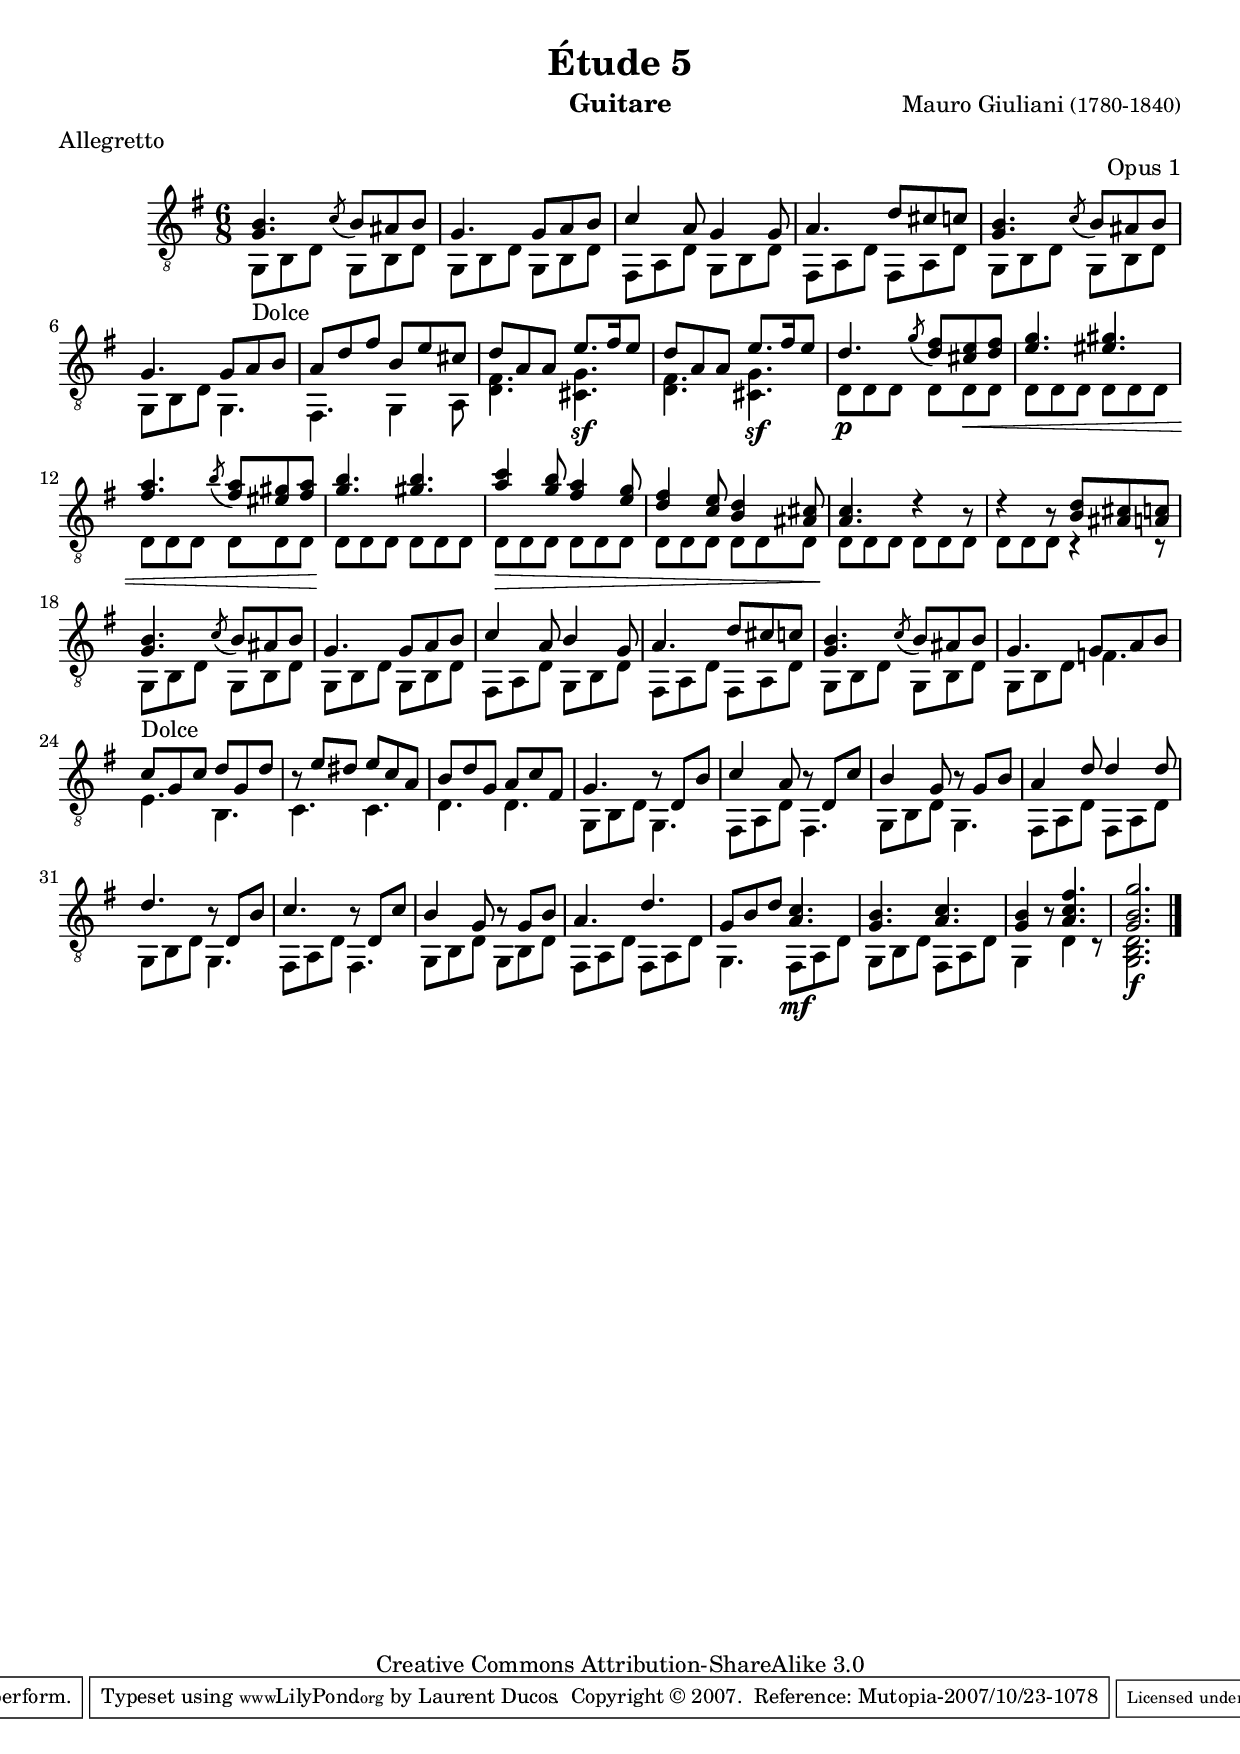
\version "2.10.33"

\header {
	title = "Étude 5"
	subtitle = ""
	poet = ""
	composer = \markup { "Mauro Giuliani" \small "(1780-1840)" }
	meter = "Allegretto"
	opus = "Opus 1"
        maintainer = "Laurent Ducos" 
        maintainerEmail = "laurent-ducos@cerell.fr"
	arranger = ""
	instrument = "Guitare"
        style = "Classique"
	dedication = ""
	piece = ""
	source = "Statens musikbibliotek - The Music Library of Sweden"
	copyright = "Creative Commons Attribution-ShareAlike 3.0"

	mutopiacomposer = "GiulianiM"
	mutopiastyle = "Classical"
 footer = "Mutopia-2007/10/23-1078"
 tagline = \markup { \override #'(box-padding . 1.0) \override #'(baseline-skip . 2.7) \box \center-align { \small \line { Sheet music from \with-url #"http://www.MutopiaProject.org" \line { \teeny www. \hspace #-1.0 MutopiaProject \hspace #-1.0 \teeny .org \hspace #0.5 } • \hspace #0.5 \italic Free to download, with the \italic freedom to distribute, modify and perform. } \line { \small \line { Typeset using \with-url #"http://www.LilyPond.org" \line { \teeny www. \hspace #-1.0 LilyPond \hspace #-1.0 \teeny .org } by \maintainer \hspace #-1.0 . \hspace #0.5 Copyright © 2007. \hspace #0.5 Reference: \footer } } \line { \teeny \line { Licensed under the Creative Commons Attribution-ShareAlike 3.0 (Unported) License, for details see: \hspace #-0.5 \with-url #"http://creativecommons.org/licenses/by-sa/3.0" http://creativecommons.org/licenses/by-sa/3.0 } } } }
}

global =  {

   \set Staff.midiInstrument = "acoustic guitar (nylon)"   
   \clef "G_8" 
   \time 6/8
   \key g \major
   } 


soprano = \relative c' 
{
   \stemUp
<g b>4. \acciaccatura c8 b ais b
g4. g8 a b
c4 a8 g4 g8
a4. d8 cis c
<g b>4. \acciaccatura c8 b ais b
g4. g8 a b
a d fis b, e cis
d a a e'8. fis16 e8
d a a e'8. fis16 e8
d4. \acciaccatura g8 <d fis> <cis e> <d fis>
<e g>4. <eis gis>
<fis a> \acciaccatura b8 <fis a>8 <eis gis> <fis a>
<g b>4. <gis b>
<a c>4 <g b>8 <fis a>4 <e g>8
<d fis>4 <c e>8 <b d>4 <ais cis>8
<a c>4. r4 r8
r4 r8 <b d> <ais cis> <a c>
<g b>4. \acciaccatura c8 b ais b
g4. g8 a b
c4 a8 b4 g8
a4. d8 cis c
<g b>4. \acciaccatura c8 b ais b
g4. g8 a b
c g c d g, d'
r8 e dis e c a
b d g, a c fis,
g4. r8 d b'
c4 a8 r d, c'
b4 g8 r g b
a4 d8 d4 d8
d4. r8 d, b'
c4. r8 d, c'
b4 g8 r8 g b
a4. d
g,8 b d <a c>4.
<g b> <a c>
<g b>4 r8 <a c fis>4.
<g b g'>2. \bar"|."
}

basse = \relative c
 {
   \stemDown
g8_Dolce b d g, b d
g, b d g, b d
fis, a d g, b d
fis, a d fis, a d 
g, b d g, b d
g, b d g,4.
fis4. g4 a8
<d fis>4. <cis g'>\sf
<d fis>4. <cis g'>\sf
d8\p d d d d\cr d 
d d d d d d 
d d d d d d
d\! d d d d d
d\decr d d d d d
d d d d d d
d\! d d d d d
d d d r4 r8
g,_Dolce b d g, b d
g, b d g, b d
fis, a d g, b d
fis, a d fis, a d
g, b d g, b d
g, b d f4.
e b
c4. c
d d
g,8 b d g,4.
fis8 a d fis,4.
g8 b d g,4.
fis8 a d fis,8 a d
g,8 b d g,4.
fis8 a d fis,4.
g8 b d g, b d
fis,8 a d fis, a d
g,4. fis8\mf a d
g,8 b d fis, a d
g,4 s8 d'4 r8
<g, b d>2.\f
}

\score {
  {
    <<
      \new Staff = "giuliani-opus1" << 
        \global
        \new Voice = "voix1" { \soprano }
        \new Voice = "voix2" { \basse }
      >>   
    >>
  }
\layout { }

\midi {
    \context {
      \Score
      tempoWholesPerMinute = #(ly:make-moment 144 8)
      }
    }
}
